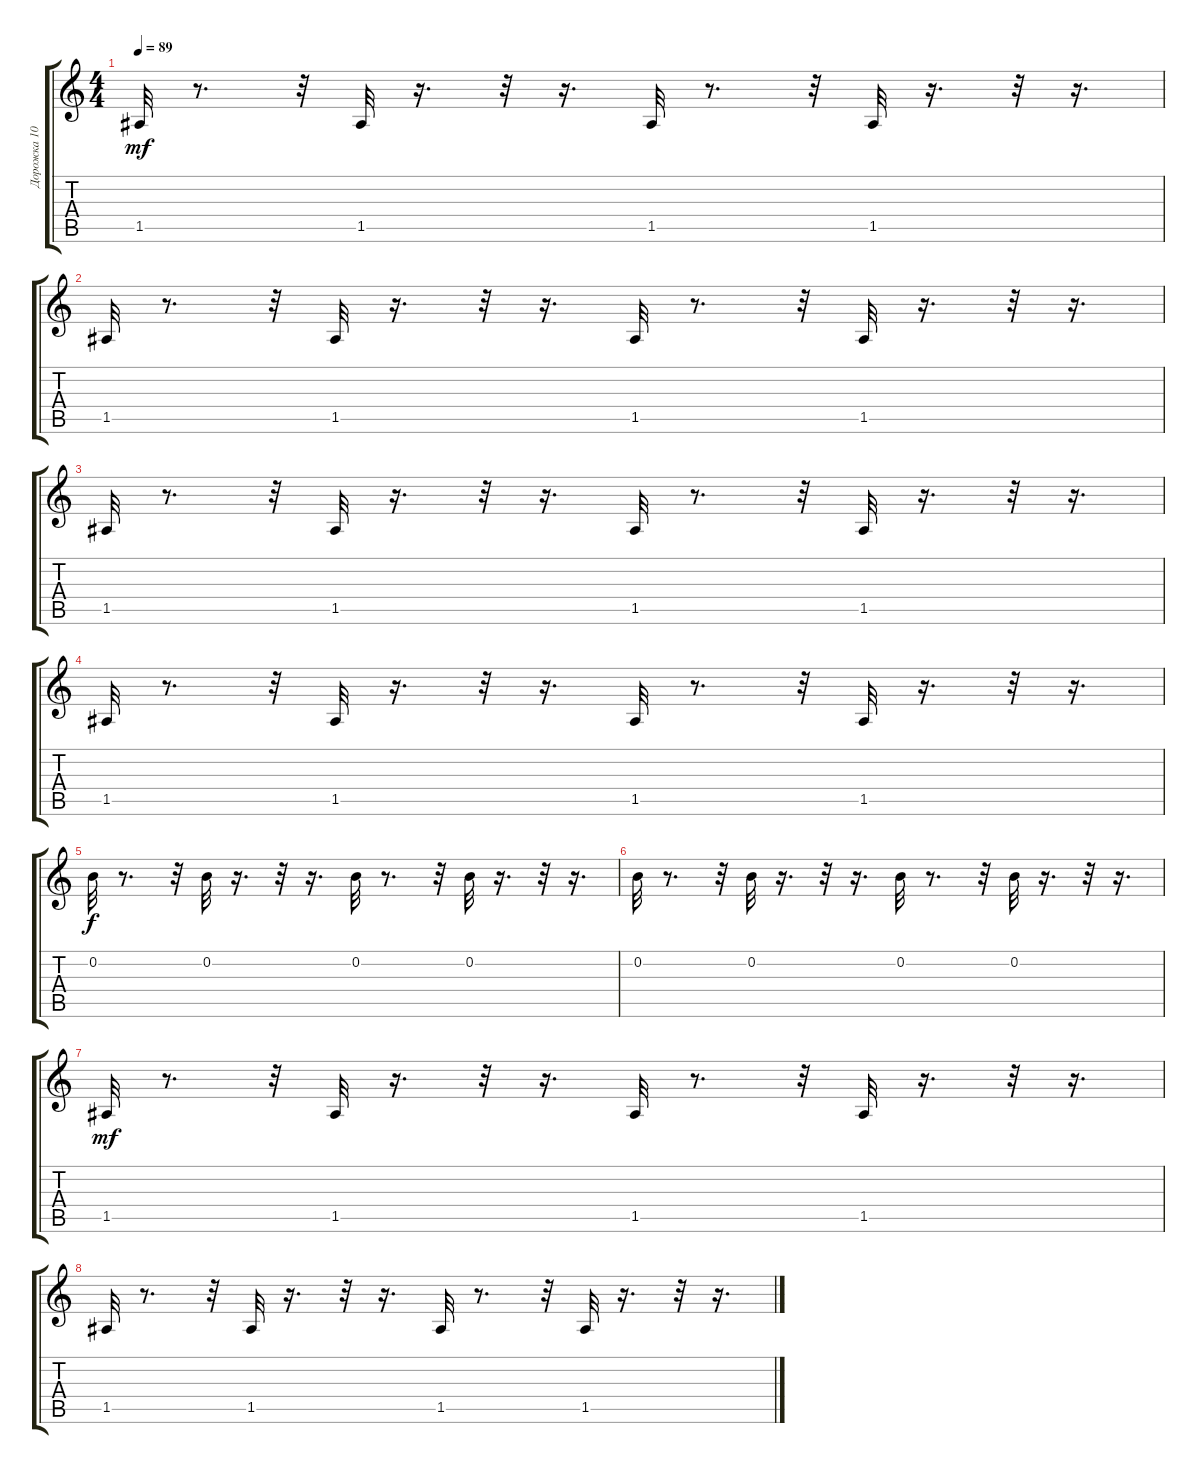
\track ("Дорожка 10" "Дорожка 10") {instrument acousticguitarnylon}
\staff {score tabs}
\tuning (E4 B3 G3 D3 A2 E2) {hide}
\ts (4 4)
\tempo 89
\clef g2
\ks c
1.5.32{dy mf} r.8{d} r.32 1.5.32 r.16{d} r.32 r.16{d} 1.5.32 r.8{d} r.32 1.5.32 r.16{d} r.32 r.16{d} |
1.5.32 r.8{d} r.32 1.5.32 r.16{d} r.32 r.16{d} 1.5.32 r.8{d} r.32 1.5.32 r.16{d} r.32 r.16{d} |
1.5.32 r.8{d} r.32 1.5.32 r.16{d} r.32 r.16{d} 1.5.32 r.8{d} r.32 1.5.32 r.16{d} r.32 r.16{d} |
1.5.32 r.8{d} r.32 1.5.32 r.16{d} r.32 r.16{d} 1.5.32 r.8{d} r.32 1.5.32 r.16{d} r.32 r.16{d} |
0.2.32{dy f} r.8{d} r.32 0.2.32 r.16{d} r.32 r.16{d} 0.2.32 r.8{d} r.32 0.2.32 r.16{d} r.32 r.16{d} |
0.2.32 r.8{d} r.32 0.2.32 r.16{d} r.32 r.16{d} 0.2.32 r.8{d} r.32 0.2.32 r.16{d} r.32 r.16{d} |
1.5.32{dy mf} r.8{d} r.32 1.5.32 r.16{d} r.32 r.16{d} 1.5.32 r.8{d} r.32 1.5.32 r.16{d} r.32 r.16{d} |
1.5.32 r.8{d} r.32 1.5.32 r.16{d} r.32 r.16{d} 1.5.32 r.8{d} r.32 1.5.32 r.16{d} r.32 r.16{d}
